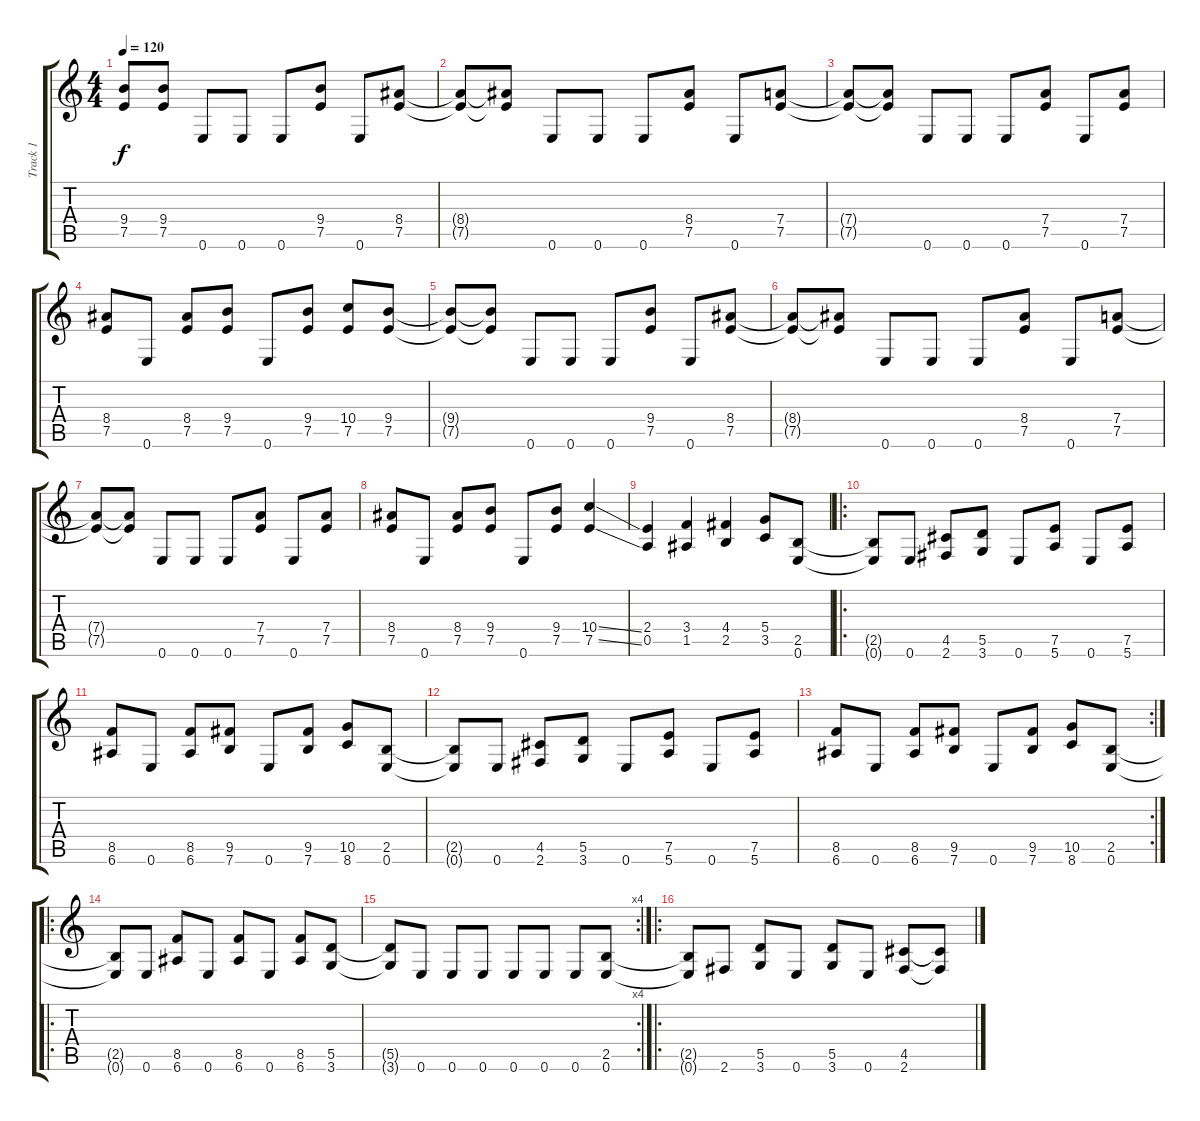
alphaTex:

\track ("Track 1" "Track 1") {instrument distortionguitar}
\staff {score tabs}
\tuning (E4 B3 G3 D3 A2 E2) {hide}
\ts (4 4)
\tempo 120
\clef g2
\ks c
(9.4{t} 7.5{t}).8{dy f} (9.4 7.5).8 0.6.8 0.6.8 0.6.8 (9.4 7.5).8 0.6.8 (8.4 7.5).8 |
(8.4{t} 7.5{t}).8 (8.4{t} 7.5{t}).8 0.6.8 0.6.8 0.6.8 (8.4 7.5).8 0.6.8 (7.4 7.5).8 |
(7.4{t} 7.5{t}).8 (7.4{t} 7.5{t}).8 0.6.8 0.6.8 0.6.8 (7.4 7.5).8 0.6.8 (7.4 7.5).8 |
(8.4 7.5).8 0.6.8 (8.4 7.5).8 (9.4 7.5).8 0.6.8 (9.4 7.5).8 (10.4 7.5).8 (9.4 7.5).8 |
(9.4{t} 7.5{t}).8 (9.4{t} 7.5{t}).8 0.6.8 0.6.8 0.6.8 (9.4 7.5).8 0.6.8 (8.4 7.5).8 |
(8.4{t} 7.5{t}).8 (8.4{t} 7.5{t}).8 0.6.8 0.6.8 0.6.8 (8.4 7.5).8 0.6.8 (7.4 7.5).8 |
(7.4{t} 7.5{t}).8 (7.4{t} 7.5{t}).8 0.6.8 0.6.8 0.6.8 (7.4 7.5).8 0.6.8 (7.4 7.5).8 |
(8.4 7.5).8 0.6.8 (8.4 7.5).8 (9.4 7.5).8 0.6.8 (9.4 7.5).8 (10.4{ss} 7.5{ss}).4 |
(2.4 0.5).4 (3.4 1.5).4 (4.4 2.5).4 (5.4 3.5).8 (2.5 0.6).8 |
\ro
(2.5{t} 0.6{t}).8 0.6.8 (4.5 2.6).8 (5.5 3.6).8 0.6.8 (7.5 5.6).8 0.6.8 (7.5 5.6).8 |
(8.5 6.6).8 0.6.8 (8.5 6.6).8 (9.5 7.6).8 0.6.8 (9.5 7.6).8 (10.5 8.6).8 (2.5 0.6).8 |
(2.5{t} 0.6{t}).8 0.6.8 (4.5 2.6).8 (5.5 3.6).8 0.6.8 (7.5 5.6).8 0.6.8 (7.5 5.6).8 |
\rc 2
(8.5 6.6).8 0.6.8 (8.5 6.6).8 (9.5 7.6).8 0.6.8 (9.5 7.6).8 (10.5 8.6).8 (2.5 0.6).8 |
\ro
(2.5{t} 0.6{t}).8 0.6.8 (8.5 6.6).8 0.6.8 (8.5 6.6).8 0.6.8 (8.5 6.6).8 (5.5 3.6).8 |
\rc 4
(5.5{t} 3.6{t}).8 0.6.8 0.6.8 0.6.8 0.6.8 0.6.8 0.6.8 (2.5 0.6).8 |
\ro
(2.5{t} 0.6{t}).8 2.6.8 (5.5 3.6).8 0.6.8 (5.5 3.6).8 0.6.8 (4.5 2.6).8 (4.5{t} 2.6{t}).8
